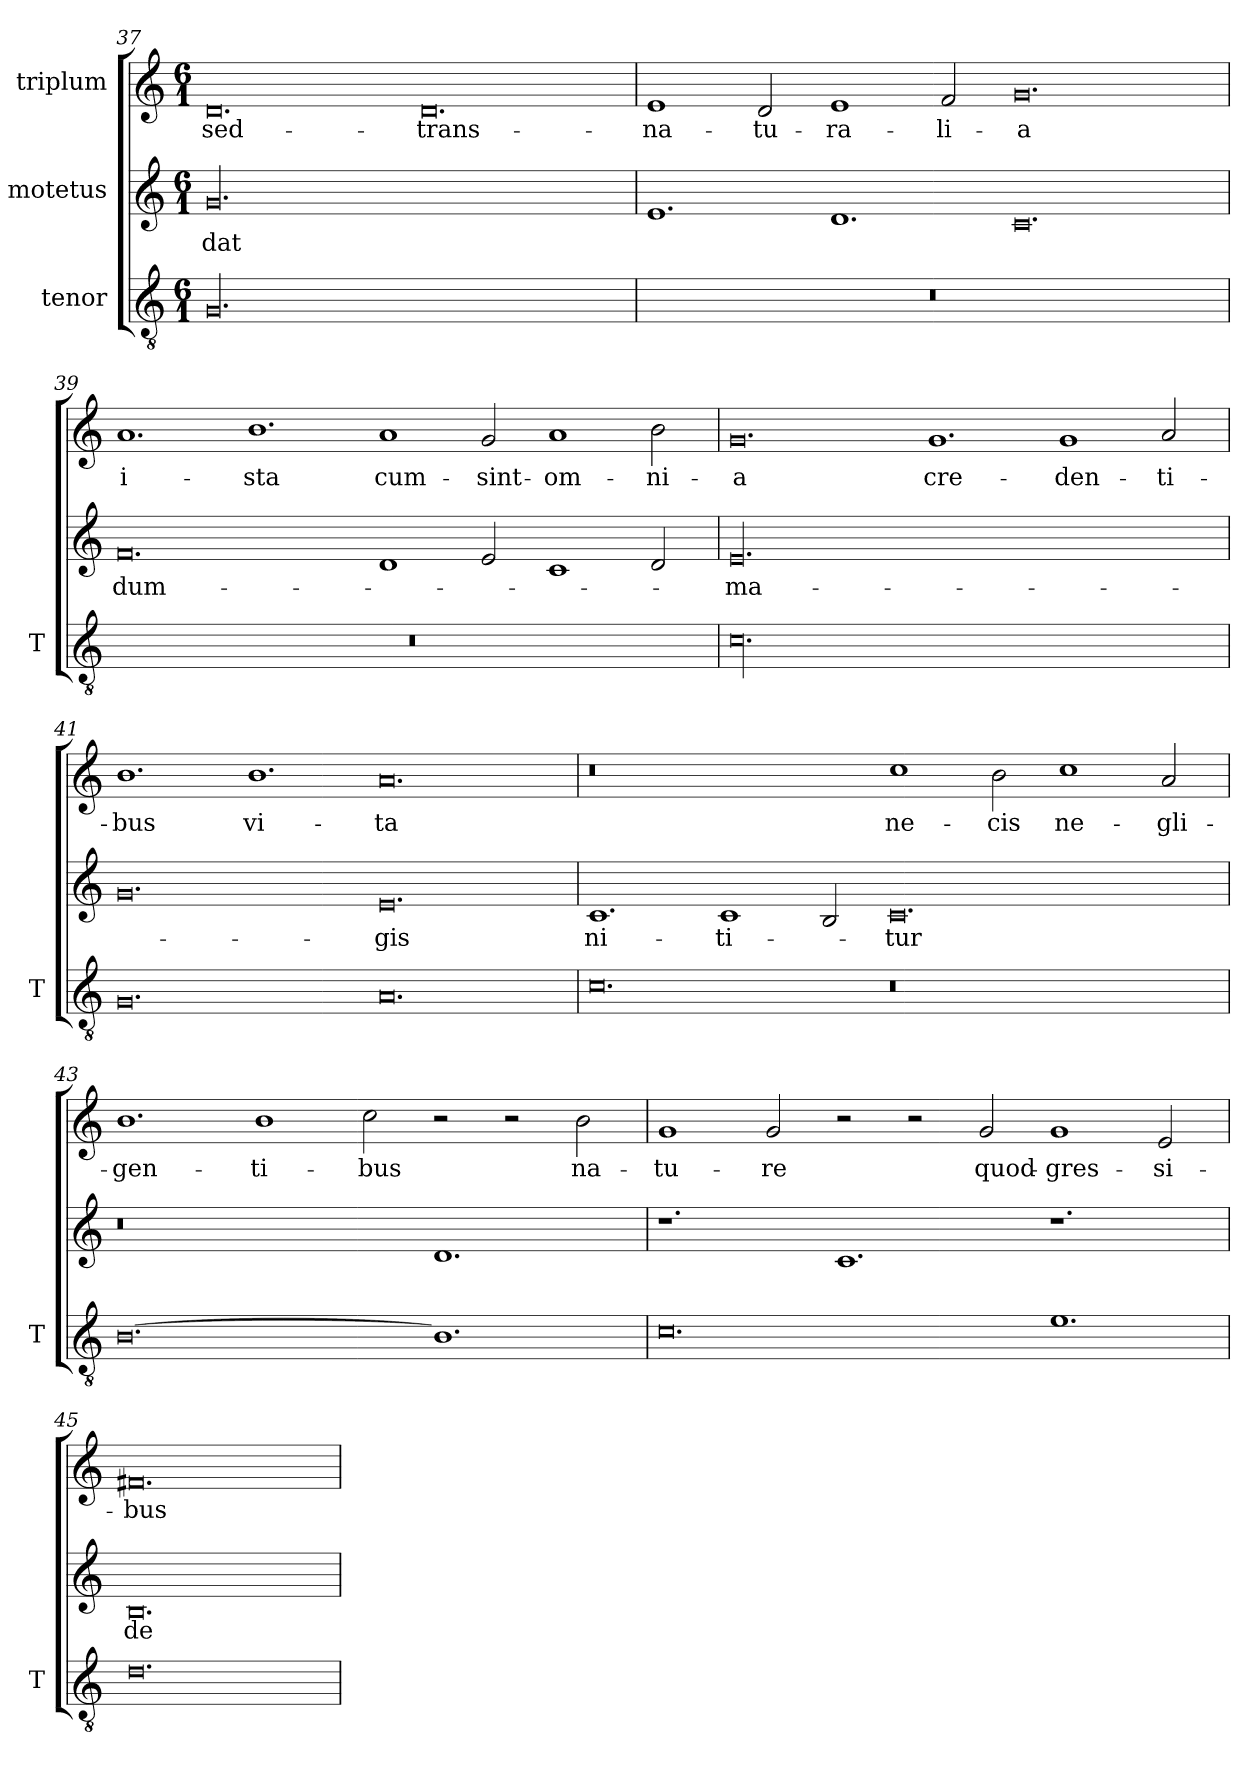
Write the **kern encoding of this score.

**kern	**kern	**text	**kern	**text
*part3	*part2	*part2	*part1	*part1
*staff3	*staff2	*staff2	*staff1	*staff1
*I"tenor	*I"motetus	*	*I"triplum	*
*I'T	*	*	*	*
*clefGv2	*clefG2	*	*clefG2	*
*k[]	*k[]	*	*k[]	*
*C:	*C:	*	*C:	*
*M6/1	*M6/1	*	*M6/1	*
=37	=37	=37	=37	=37
00.G/	00.g/	-dat	0.d/	sed-
.	.	.	0.d/	trans-
=38	=38	=38	=38	=38
00.r	1.e/	.	1e/	-na-
.	.	.	2d/	-tu-
.	1.d/	.	1e/	-ra-
.	.	.	2f/	-li-
.	0.c/	.	0.g/	-a
=39	=39	=39	=39	=39
00.r	0.f/	dum-	1.a/	i-
.	.	.	1.b\	-sta
.	1d/	.	1a/	cum-
.	2e/	.	2g/	sint-
.	1c/	.	1a/	om-
.	2d/	.	2b\	-ni-
=40	=40	=40	=40	=40
00.c\	00.e/	ma-	0.g/	-a
.	.	.	1.g/	cre-
.	.	.	1g/	-den-
.	.	.	2a/	-ti-
=41	=41	=41	=41	=41
0.G/	0.g/	.	1.b\	-bus
.	.	.	1.b\	vi-
0.A/	0.e/	-gis	0.a/	-ta
=42	=42	=42	=42	=42
0.c\	1.c/	ni-	0.r	.
.	1c/	-ti-	.	.
.	2B/	.	.	.
0.r	0.c/	-tur	1cc\	ne-
.	.	.	2b\	-cis
.	.	.	1cc\	ne-
.	.	.	2a/	-gli-
!!LO:PB:g=z
=43	=43	=43	=43	=43
[0.Bi\	0.r	.	1.b\	-gen-
.	.	.	1b\	-ti-
.	.	.	2cc\	-bus
1.Bi\]	1.d/	.	2r	.
.	.	.	2r	.
.	.	.	2b\	na-
=44	=44	=44	=44	=44
0.ci\	1.r	.	1g/	-tu-
.	.	.	2g/	-re
.	1.c/	.	2r	.
.	.	.	2r	.
.	.	.	2g/	quod-
1.ei\	1.r	.	1g/	gres-
.	.	.	2e/	-si-
=45	=45	=45	=45	=45
0.d\	0.B/	de-	0.f#X/	-bus
=	=	=	=	=
*-	*-	*-	*-	*-
